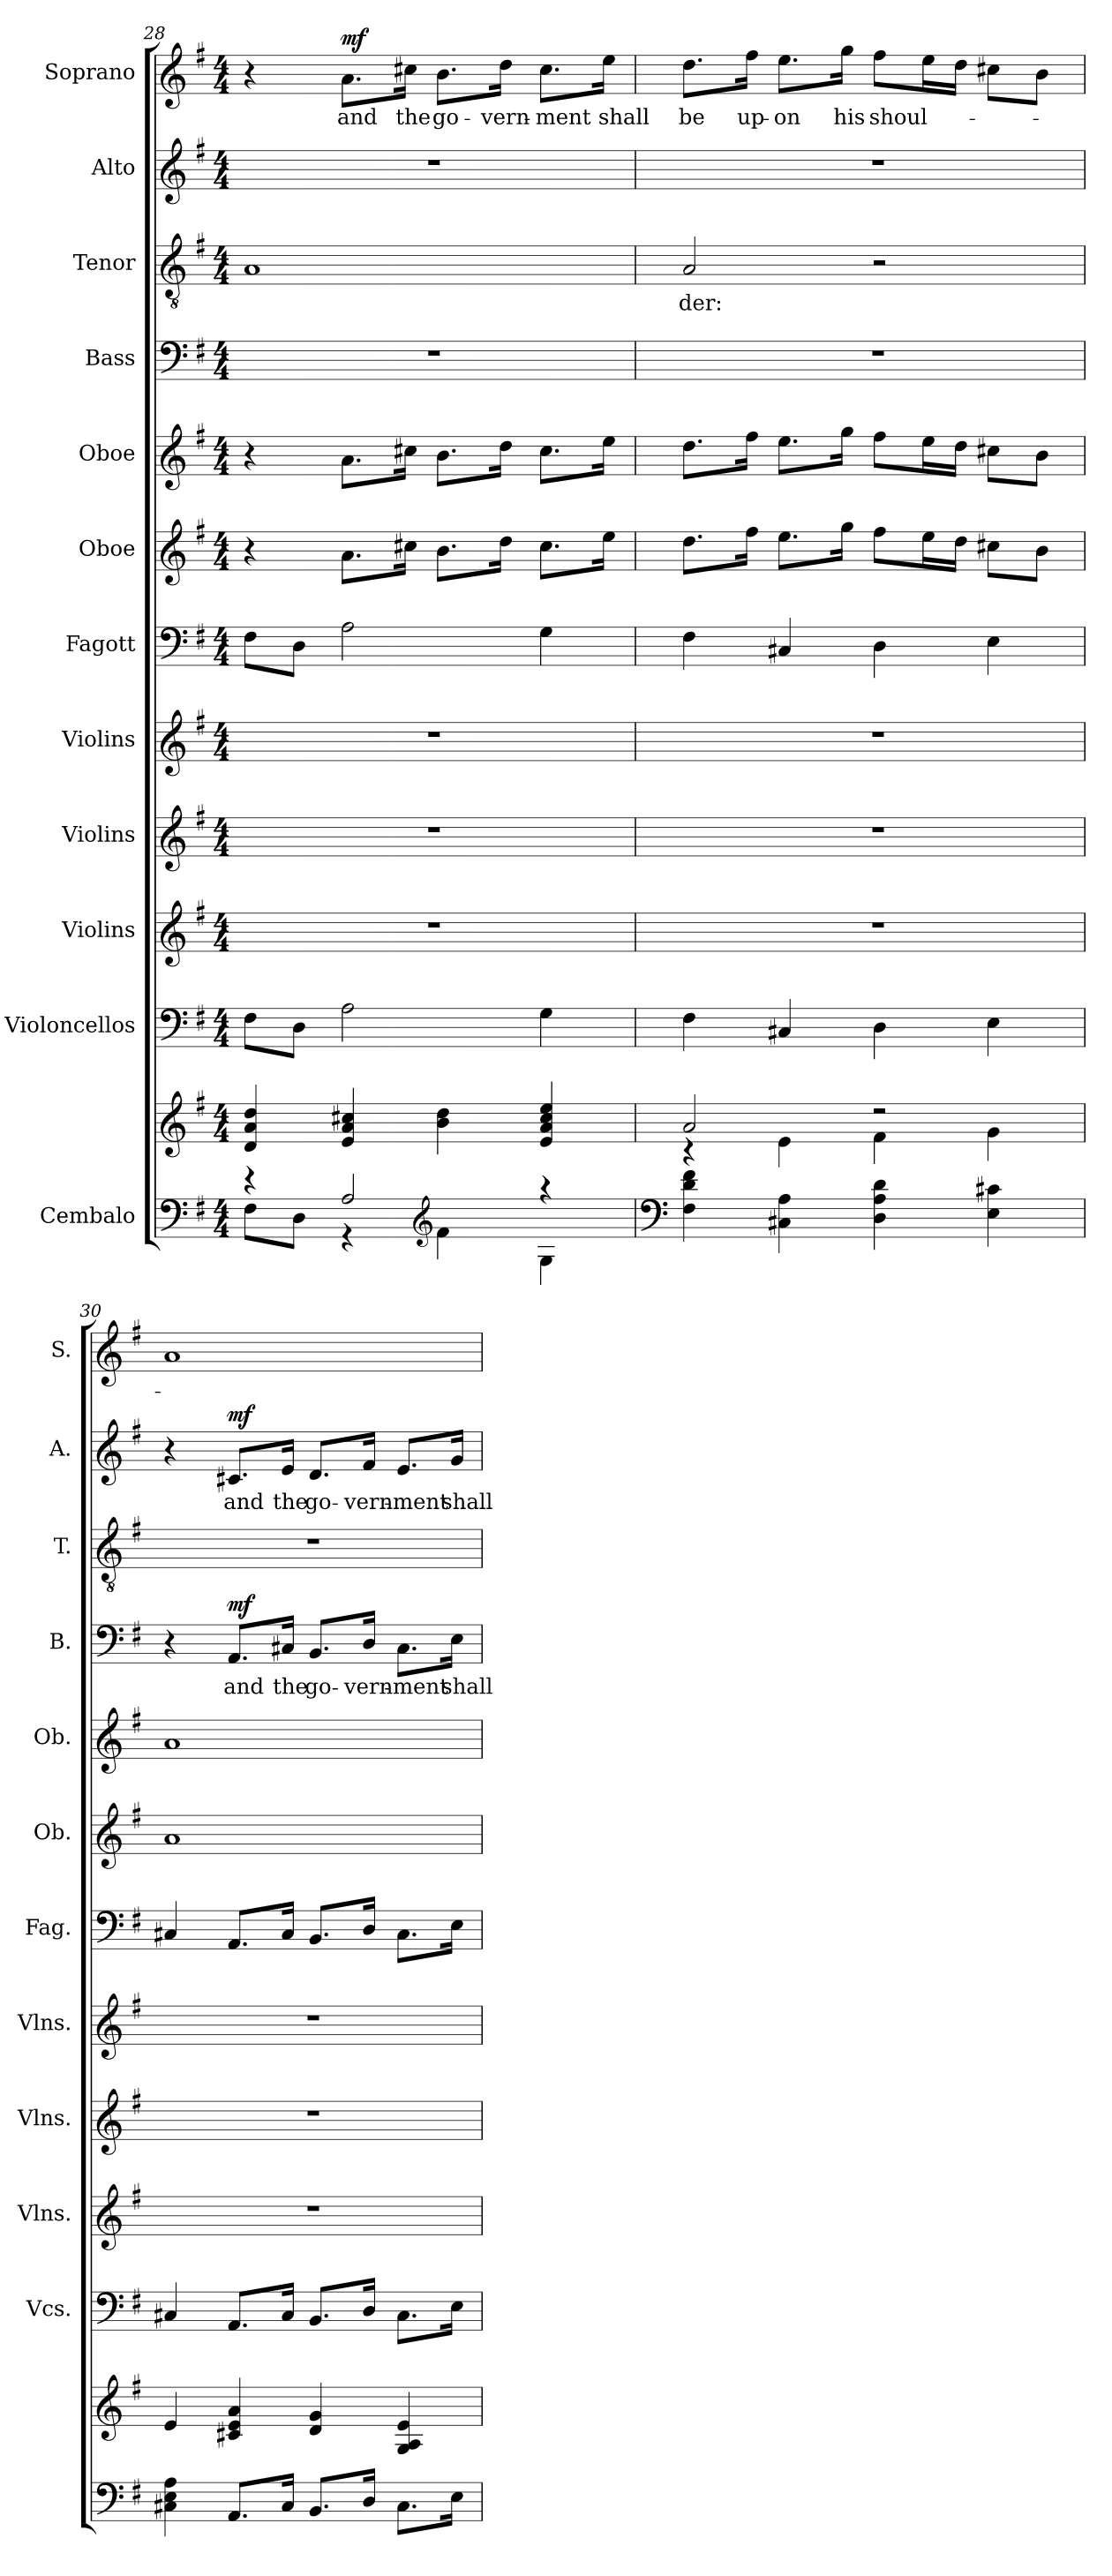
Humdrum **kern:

**kern	**kern	**kern	**kern	**kern	**kern	**kern	**kern	**kern	**kern	**text	**dynam	**kern	**text	**kern	**text	**dynam	**kern	**text	**dynam
*part12	*part12	*part11	*part10	*part9	*part8	*part7	*part6	*part5	*part4	*part4	*part4	*part3	*part3	*part2	*part2	*part2	*part1	*part1	*part1
*staff13	*staff12	*staff11	*staff10	*staff9	*staff8	*staff7	*staff6	*staff5	*staff4	*staff4	*staff4	*staff3	*staff3	*staff2	*staff2	*staff2	*staff1	*staff1	*staff1
*I"Cembalo	*	*I"Violoncellos	*I"Violins	*I"Violins	*I"Violins	*I"Fagott	*I"Oboe	*I"Oboe	*I"Bass	*	*	*I"Tenor	*	*I"Alto	*	*	*I"Soprano	*	*
*	*	*I'Vcs.	*I'Vlns.	*I'Vlns.	*I'Vlns.	*I'Fag.	*I'Ob.	*I'Ob.	*I'B.	*	*	*I'T.	*	*I'A.	*	*	*I'S.	*	*
*clefF4	*clefG2	*clefF4	*clefG2	*clefG2	*clefG2	*clefF4	*clefG2	*clefG2	*clefF4	*	*	*clefGv2	*	*clefG2	*	*	*clefG2	*	*
*k[f#]	*k[f#]	*k[f#]	*k[f#]	*k[f#]	*k[f#]	*k[f#]	*k[f#]	*k[f#]	*k[f#]	*	*	*k[f#]	*	*k[f#]	*	*	*k[f#]	*	*
*M4/4	*M4/4	*M4/4	*M4/4	*M4/4	*M4/4	*M4/4	*M4/4	*M4/4	*M4/4	*	*	*M4/4	*	*M4/4	*	*	*M4/4	*	*
=28	=28	=28	=28	=28	=28	=28	=28	=28	=28	=28	=28	=28	=28	=28	=28	=28	=28	=28	=28
*^	*	*	*	*	*	*	*	*	*	*	*	*	*	*	*	*	*	*	*
4r	8F#\L	4d/ 4a/ 4dd/	8F#\L	1r	1r	1r	8F#\L	4r	4r	1r	.	.	1A	.	1r	.	.	4r	.	.
.	8D\J	.	8D\J	.	.	.	8D\J	.	.	.	.	.	.	.	.	.	.	.	.	.
!	!	!	!	!	!	!	!	!	!	!	!	!	!	!	!	!	!	!	!LO:LY:b	!LO:DY:a
2A/	4r	4e/ 4a/ 4cc#X/	2A\	.	.	.	2A\	8.a\L	8.a\L	.	.	.	.	.	.	.	.	8.a\L	and	mf
!	!	!	!	!	!	!	!	!	!	!	!	!	!	!	!	!	!	!	!LO:LY:b	!
.	.	.	.	.	.	.	.	16cc#X\Jk	16cc#X\Jk	.	.	.	.	.	.	.	.	16cc#X\Jk	the	.
*clefG2	*	*	*	*	*	*	*	*	*	*	*	*	*	*	*	*	*	*	*	*
!	!	!	!	!	!	!	!	!	!	!	!	!	!	!	!	!	!	!	!LO:LY:b	!
.	4f#\	4b\ 4dd\	.	.	.	.	.	8.b\L	8.b\L	.	.	.	.	.	.	.	.	8.b\L	go-	.
!	!	!	!	!	!	!	!	!	!	!	!	!	!	!	!	!	!	!	!LO:LY:b	!
.	.	.	.	.	.	.	.	16dd\Jk	16dd\Jk	.	.	.	.	.	.	.	.	16dd\Jk	-vern-	.
!	!	!	!	!	!	!	!	!	!	!	!	!	!	!	!	!	!	!	!LO:LY:b	!
4r	4G\	4e/ 4a/ 4cc#/ 4ee/	4G\	.	.	.	4G\	8.cc#\L	8.cc#\L	.	.	.	.	.	.	.	.	8.cc#\L	-ment	.
!	!	!	!	!	!	!	!	!	!	!	!	!	!	!	!	!	!	!	!LO:LY:b	!
.	.	.	.	.	.	.	.	16ee\Jk	16ee\Jk	.	.	.	.	.	.	.	.	16ee\Jk	shall	.
*v	*v	*	*	*	*	*	*	*	*	*	*	*	*	*	*	*	*	*	*	*
=29	=29	=29	=29	=29	=29	=29	=29	=29	=29	=29	=29	=29	=29	=29	=29	=29	=29	=29	=29
*clefF4	*	*	*	*	*	*	*	*	*	*	*	*	*	*	*	*	*	*	*
*	*^	*	*	*	*	*	*	*	*	*	*	*	*	*	*	*	*	*	*
!	!	!	!	!	!	!	!	!	!	!	!	!	!	!LO:LY:b	!	!	!	!	!LO:LY:b	!
4F#\ 4d\ 4f#\	2a/	4r	4F#\	1r	1r	1r	4F#\	8.dd\L	8.dd\L	1r	.	.	2A/	-der:	1r	.	.	8.dd\L	be	.
!	!	!	!	!	!	!	!	!	!	!	!	!	!	!	!	!	!	!	!LO:LY:b	!
.	.	.	.	.	.	.	.	16ff#\Jk	16ff#\Jk	.	.	.	.	.	.	.	.	16ff#\Jk	up-	.
!	!	!	!	!	!	!	!	!	!	!	!	!	!	!	!	!	!	!	!LO:LY:b	!
4C#X\ 4A\	.	4e\	4C#X/	.	.	.	4C#X/	8.ee\L	8.ee\L	.	.	.	.	.	.	.	.	8.ee\L	-on	.
!	!	!	!	!	!	!	!	!	!	!	!	!	!	!	!	!	!	!	!LO:LY:b	!
.	.	.	.	.	.	.	.	16gg\Jk	16gg\Jk	.	.	.	.	.	.	.	.	16gg\Jk	his	.
!	!	!	!	!	!	!	!	!	!	!	!	!	!	!	!	!	!	!	!LO:LY:b	!
4D\ 4A\ 4d\	2r	4f#\	4D\	.	.	.	4D\	8ff#\L	8ff#\L	.	.	.	2r	.	.	.	.	8ff#\L	shoul-	.
.	.	.	.	.	.	.	.	16ee\L	16ee\L	.	.	.	.	.	.	.	.	16ee\L	.	.
.	.	.	.	.	.	.	.	16dd\JJ	16dd\JJ	.	.	.	.	.	.	.	.	16dd\JJ	.	.
4E\ 4c#X\	.	4g\	4E\	.	.	.	4E\	8cc#X\L	8cc#X\L	.	.	.	.	.	.	.	.	8cc#X\L	.	.
.	.	.	.	.	.	.	.	8b\J	8b\J	.	.	.	.	.	.	.	.	8b\J	.	.
*	*v	*v	*	*	*	*	*	*	*	*	*	*	*	*	*	*	*	*	*	*
!!LO:LB:g=z
=30	=30	=30	=30	=30	=30	=30	=30	=30	=30	=30	=30	=30	=30	=30	=30	=30	=30	=30	=30
4C#X\ 4E\ 4A\	4e/	4C#X/	1r	1r	1r	4C#X/	1a	1a	4r	.	.	1r	.	4r	.	.	1a	.	.
!	!	!	!	!	!	!	!	!	!	!LO:LY:b	!LO:DY:a	!	!	!	!LO:LY:b	!LO:DY:a	!	!	!
8.AA/L	4c#X/ 4e/ 4a/	8.AA/L	.	.	.	8.AA/L	.	.	8.AA/L	and	mf	.	.	8.c#X/L	and	mf	.	.	.
!	!	!	!	!	!	!	!	!	!	!LO:LY:b	!	!	!	!	!LO:LY:b	!	!	!	!
16C#/Jk	.	16C#/Jk	.	.	.	16C#/Jk	.	.	16C#X/Jk	the	.	.	.	16e/Jk	the	.	.	.	.
!	!	!	!	!	!	!	!	!	!	!LO:LY:b	!	!	!	!	!LO:LY:b	!	!	!	!
8.BB/L	4d/ 4g/	8.BB/L	.	.	.	8.BB/L	.	.	8.BB/L	go-	.	.	.	8.d/L	go-	.	.	.	.
!	!	!	!	!	!	!	!	!	!	!LO:LY:b	!	!	!	!	!LO:LY:b	!	!	!	!
16D/Jk	.	16D/Jk	.	.	.	16D/Jk	.	.	16D/Jk	-vern-	.	.	.	16f#/Jk	-vern-	.	.	.	.
!	!	!	!	!	!	!	!	!	!	!LO:LY:b	!	!	!	!	!LO:LY:b	!	!	!	!
8.C#\L	4G/ 4A/ 4e/	8.C#\L	.	.	.	8.C#\L	.	.	8.C#\L	-ment	.	.	.	8.e/L	-ment	.	.	.	.
!	!	!	!	!	!	!	!	!	!	!LO:LY:b	!	!	!	!	!LO:LY:b	!	!	!	!
16E\Jk	.	16E\Jk	.	.	.	16E\Jk	.	.	16E\Jk	shall	.	.	.	16g/Jk	shall	.	.	.	.
=	=	=	=	=	=	=	=	=	=	=	=	=	=	=	=	=	=	=	=
*-	*-	*-	*-	*-	*-	*-	*-	*-	*-	*-	*-	*-	*-	*-	*-	*-	*-	*-	*-
